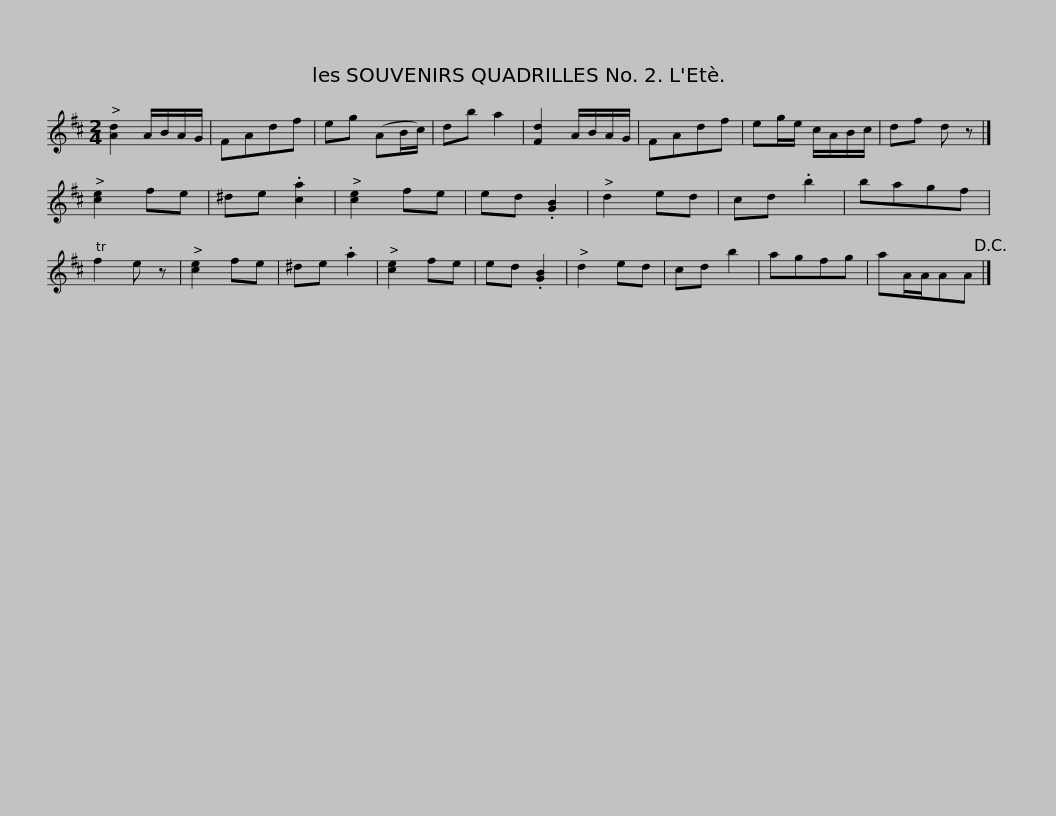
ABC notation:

X:1
L:1/8
M:2/4
I:linebreak $
K:D
V:1 treble
V:1
 [Ad]2 A/B/A/G/ | FAdf | eg (AB/c/) | db a2 | [Fd]2 A/B/A/G/ | %5
 FAdf | eg/e/ c/A/B/c/ | df d z |] [ce]2 fe | ^de .[ca]2 |$ %10
 [ce]2 fe | ed .[GB]2 | d2 ed | cd .b2 | bagf | %15
 Tf2 e z | [ce]2 fe | ^de .a2 | [ce]2 fe | ed .[GB]2 | %20
 d2 ed | cd b2 | agfg |$ aA/A/AA!D.C.! |] %24
